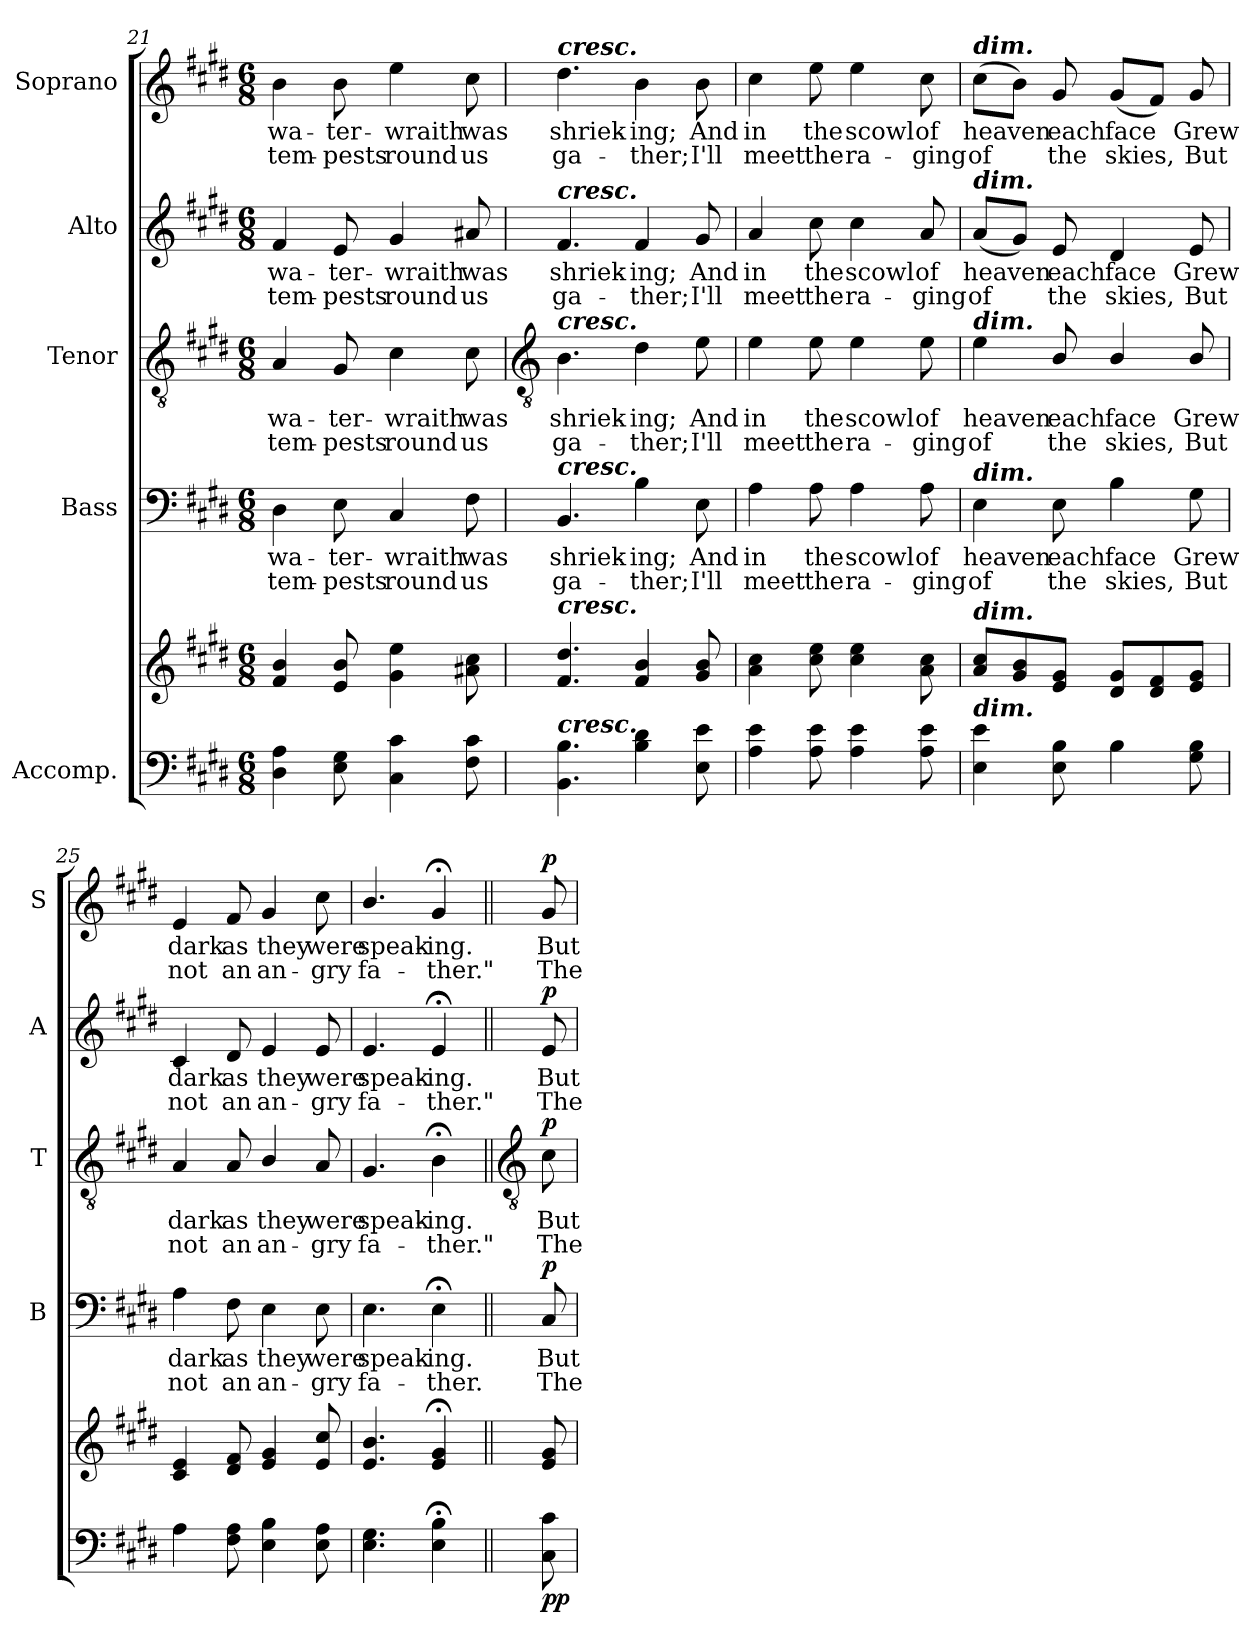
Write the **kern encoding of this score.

**kern	**kern	**dynam	**kern	**text	**text	**dynam	**kern	**text	**text	**dynam	**kern	**text	**text	**dynam	**kern	**text	**text	**dynam
*part5	*part5	*part5	*part4	*part4	*part4	*part4	*part3	*part3	*part3	*part3	*part2	*part2	*part2	*part2	*part1	*part1	*part1	*part1
*staff6	*staff5	*staff5/6	*staff4	*staff4	*staff4	*staff4	*staff3	*staff3	*staff3	*staff3	*staff2	*staff2	*staff2	*staff2	*staff1	*staff1	*staff1	*staff1
*I"Accomp.	*	*	*I"Bass	*	*	*	*I"Tenor	*	*	*	*I"Alto	*	*	*	*I"Soprano	*	*	*
*	*	*	*I'B	*	*	*	*I'T	*	*	*	*I'A	*	*	*	*I'S	*	*	*
*clefF4	*clefG2	*	*clefF4	*	*	*	*clefGv2	*	*	*	*clefG2	*	*	*	*clefG2	*	*	*
*k[f#c#g#d#]	*k[f#c#g#d#]	*	*k[f#c#g#d#]	*	*	*	*k[f#c#g#d#]	*	*	*	*k[f#c#g#d#]	*	*	*	*k[f#c#g#d#]	*	*	*
*E:	*E:	*	*E:	*	*	*	*E:	*	*	*	*E:	*	*	*	*E:	*	*	*
*M6/8	*M6/8	*	*M6/8	*	*	*	*M6/8	*	*	*	*M6/8	*	*	*	*M6/8	*	*	*
=21	=21	=21	=21	=21	=21	=21	=21	=21	=21	=21	=21	=21	=21	=21	=21	=21	=21	=21
!	!	!	!	!LO:LY:b	!LO:LY:b	!	!	!LO:LY:b	!LO:LY:b	!	!	!LO:LY:b	!LO:LY:b	!	!	!LO:LY:b	!LO:LY:b	!
4D# 4A	4f# 4b	.	4D#	wa-	-tem-	.	4A	wa-	-tem-	.	4f#	wa-	-tem-	.	4b	wa-	-tem-	.
!	!	!	!	!LO:LY:b	!LO:LY:b	!	!	!LO:LY:b	!LO:LY:b	!	!	!LO:LY:b	!LO:LY:b	!	!	!LO:LY:b	!LO:LY:b	!
8E 8G#	8e 8b	.	8E	-ter-	-pests	.	8G#	-ter-	-pests	.	8e	-ter-	-pests	.	8b	-ter-	-pests	.
!	!	!	!	!LO:LY:b	!LO:LY:b	!	!	!LO:LY:b	!LO:LY:b	!	!	!LO:LY:b	!LO:LY:b	!	!	!LO:LY:b	!LO:LY:b	!
4C# 4c#	4g# 4ee	.	4C#	wraith	round	.	4c#	wraith	round	.	4g#	wraith	round	.	4ee	wraith	round	.
!	!	!	!	!LO:LY:b	!LO:LY:b	!	!	!LO:LY:b	!LO:LY:b	!	!	!LO:LY:b	!LO:LY:b	!	!	!LO:LY:b	!LO:LY:b	!
8F# 8c#	8a#X 8cc#	.	8F#	was	us	.	8c#	was	us	.	8a#X	was	us	.	8cc#	was	us	.
!!LO:LB:g=z
=22	=22	=22	=22	=22	=22	=22	=22	=22	=22	=22	=22	=22	=22	=22	=22	=22	=22	=22
*	*	*	*	*	*	*	*clefGv2	*	*	*	*	*	*	*	*	*	*	*
!	!	!	!	!	!	!	!	!	!	!	!	!	!	!	!LO:TX:a:Bi:t=cresc.	!	!	!
!	!	!	!	!	!	!	!	!	!	!	!LO:TX:a:Bi:t=cresc.	!	!	!	!	!	!	!
!	!	!	!	!	!	!	!LO:TX:a:Bi:t=cresc.	!	!	!	!	!	!	!	!	!	!	!
!	!	!	!LO:TX:a:Bi:t=cresc.	!	!	!	!	!	!	!	!	!	!	!	!	!	!	!
!	!LO:TX:a:Bi:t=cresc.	!	!	!	!	!	!	!	!	!	!	!	!	!	!	!	!	!
!LO:TX:a:Bi:t=cresc.	!	!	!	!	!	!	!	!	!	!	!	!	!	!	!	!	!	!
!	!	!	!	!LO:LY:b	!LO:LY:b	!	!	!LO:LY:b	!LO:LY:b	!	!	!LO:LY:b	!LO:LY:b	!	!	!LO:LY:b	!LO:LY:b	!
4.BB 4.B	4.f# 4.dd#	.	4.BB	shriek-	-ga-	.	4.B	shriek-	-ga-	.	4.f#	shriek-	-ga-	.	4.dd#	shriek-	-ga-	.
!	!	!	!	!LO:LY:b	!LO:LY:b	!	!	!LO:LY:b	!LO:LY:b	!	!	!LO:LY:b	!LO:LY:b	!	!	!LO:LY:b	!LO:LY:b	!
4B 4d#	4f# 4b	.	4B	-ing;	ther;	.	4d#	-ing;	ther;	.	4f#	-ing;	ther;	.	4b	-ing;	ther;	.
!	!	!	!	!LO:LY:b	!LO:LY:b	!	!	!LO:LY:b	!LO:LY:b	!	!	!LO:LY:b	!LO:LY:b	!	!	!LO:LY:b	!LO:LY:b	!
8E 8e	8g# 8b	.	8E	And	I'll	.	8e	And	I'll	.	8g#	And	I'll	.	8b	And	I'll	.
=23	=23	=23	=23	=23	=23	=23	=23	=23	=23	=23	=23	=23	=23	=23	=23	=23	=23	=23
!	!	!	!	!LO:LY:b	!LO:LY:b	!	!	!LO:LY:b	!LO:LY:b	!	!	!LO:LY:b	!LO:LY:b	!	!	!LO:LY:b	!LO:LY:b	!
4A 4e	4a 4cc#	.	4A	in	meet	.	4e	in	meet	.	4a	in	meet	.	4cc#	in	meet	.
!	!	!	!	!LO:LY:b	!LO:LY:b	!	!	!LO:LY:b	!LO:LY:b	!	!	!LO:LY:b	!LO:LY:b	!	!	!LO:LY:b	!LO:LY:b	!
8A 8e	8cc# 8ee	.	8A	the	the	.	8e	the	the	.	8cc#	the	the	.	8ee	the	the	.
!	!	!	!	!LO:LY:b	!LO:LY:b	!	!	!LO:LY:b	!LO:LY:b	!	!	!LO:LY:b	!LO:LY:b	!	!	!LO:LY:b	!LO:LY:b	!
4A 4e	4cc# 4ee	.	4A	scowl	ra-	.	4e	scowl	ra-	.	4cc#	scowl	ra-	.	4ee	scowl	ra-	.
!	!	!	!	!LO:LY:b	!LO:LY:b	!	!	!LO:LY:b	!LO:LY:b	!	!	!LO:LY:b	!LO:LY:b	!	!	!LO:LY:b	!LO:LY:b	!
8A 8e	8a 8cc#	.	8A	-of	ging	.	8e	-of	ging	.	8a	-of	ging	.	8cc#	-of	ging	.
=24	=24	=24	=24	=24	=24	=24	=24	=24	=24	=24	=24	=24	=24	=24	=24	=24	=24	=24
!	!	!	!	!	!	!	!	!	!	!	!	!	!	!	!LO:TX:a:Bi:t=dim.	!	!	!
!	!	!	!	!	!	!	!	!	!	!	!LO:TX:a:Bi:t=dim.	!	!	!	!	!	!	!
!	!	!	!	!	!	!	!LO:TX:a:Bi:t=dim.	!	!	!	!	!	!	!	!	!	!	!
!	!	!	!LO:TX:a:Bi:t=dim.	!	!	!	!	!	!	!	!	!	!	!	!	!	!	!
!	!LO:TX:a:Bi:t=dim.	!	!	!	!	!	!	!	!	!	!	!	!	!	!	!	!	!
!LO:TX:a:Bi:t=dim.	!	!	!	!	!	!	!	!	!	!	!	!	!	!	!	!	!	!
!	!	!	!	!LO:LY:b	!LO:LY:b	!	!	!LO:LY:b	!LO:LY:b	!	!	!LO:LY:b	!LO:LY:b	!	!	!LO:LY:b	!LO:LY:b	!
4E 4e	8a 8cc#L	.	4E	heaven	of	.	4e	heaven	of	.	(<8aL	heaven	of	.	(>8cc#L	heaven	of	.
.	8g# 8b	.	.	.	.	.	.	.	.	.	8g#J)	.	.	.	8bJ)	.	.	.
!	!	!	!	!LO:LY:b	!LO:LY:b	!	!	!LO:LY:b	!LO:LY:b	!	!	!LO:LY:b	!LO:LY:b	!	!	!LO:LY:b	!LO:LY:b	!
8E 8B	8e 8g#J	.	8E	each	the	.	8B/	each	the	.	8e	each	the	.	8g#	each	the	.
!	!	!	!	!LO:LY:b	!LO:LY:b	!	!	!LO:LY:b	!LO:LY:b	!	!	!LO:LY:b	!LO:LY:b	!	!	!LO:LY:b	!LO:LY:b	!
4B	8d# 8g#L	.	4B	face	skies,	.	4B/	face	skies,	.	4d#	face	skies,	.	(<8g#L	face	skies,	.
.	8d# 8f#	.	.	.	.	.	.	.	.	.	.	.	.	.	8f#J)	.	.	.
!	!	!	!	!LO:LY:b	!LO:LY:b	!	!	!LO:LY:b	!LO:LY:b	!	!	!LO:LY:b	!LO:LY:b	!	!	!LO:LY:b	!LO:LY:b	!
8G# 8B	8e 8g#J	.	8G#	Grew	But	.	8B/	Grew	But	.	8e	Grew	But	.	8g#	Grew	But	.
=25	=25	=25	=25	=25	=25	=25	=25	=25	=25	=25	=25	=25	=25	=25	=25	=25	=25	=25
!	!	!	!	!LO:LY:b	!LO:LY:b	!	!	!LO:LY:b	!LO:LY:b	!	!	!LO:LY:b	!LO:LY:b	!	!	!LO:LY:b	!LO:LY:b	!
4A	4c# 4e	.	4A	dark	not	.	4A	dark	not	.	4c#	dark	not	.	4e	dark	not	.
!	!	!	!	!LO:LY:b	!LO:LY:b	!	!	!LO:LY:b	!LO:LY:b	!	!	!LO:LY:b	!LO:LY:b	!	!	!LO:LY:b	!LO:LY:b	!
8F# 8A	8d# 8f#	.	8F#	as	an	.	8A	as	an	.	8d#	as	an	.	8f#	as	an	.
!	!	!	!	!LO:LY:b	!LO:LY:b	!	!	!LO:LY:b	!LO:LY:b	!	!	!LO:LY:b	!LO:LY:b	!	!	!LO:LY:b	!LO:LY:b	!
4E 4B	4e 4g#	.	4E	they	an-	.	4B/	they	an-	.	4e	they	an-	.	4g#	they	an-	.
!	!	!	!	!LO:LY:b	!LO:LY:b	!	!	!LO:LY:b	!LO:LY:b	!	!	!LO:LY:b	!LO:LY:b	!	!	!LO:LY:b	!LO:LY:b	!
8E 8A	8e 8cc#	.	8E	-were	gry	.	8A	-were	gry	.	8e	-were	gry	.	8cc#	-were	gry	.
=26	=26	=26	=26	=26	=26	=26	=26	=26	=26	=26	=26	=26	=26	=26	=26	=26	=26	=26
!	!	!	!	!LO:LY:b	!LO:LY:b	!	!	!LO:LY:b	!LO:LY:b	!	!	!LO:LY:b	!LO:LY:b	!	!	!LO:LY:b	!LO:LY:b	!
4.E 4.G#	4.e/ 4.b/	.	4.E	speak-	-fa-	.	4.G#	speak-	-fa-	.	4.e	speak-	-fa-	.	4.b/	speak-	-fa-	.
!	!	!	!	!LO:LY:b	!LO:LY:b	!	!	!LO:LY:b	!LO:LY:b	!	!	!LO:LY:b	!LO:LY:b	!	!	!LO:LY:b	!LO:LY:b	!
4E;< 4B;<	4e;< 4g#;<	.	4E;<	-ing.	ther.	.	4B;<	-ing.	ther."	.	4e;<	-ing.	ther."	.	4g#;<	-ing.	ther."	.
!!LO:LB:g=z
=27||	=27||	=27||	=27||	=27||	=27||	=27||	=27||	=27||	=27||	=27||	=27||	=27||	=27||	=27||	=27||	=27||	=27||	=27||
*	*	*	*	*	*	*	*clefGv2	*	*	*	*	*	*	*	*	*	*	*
!	!	!LO:DY:b=2	!	!LO:LY:b	!LO:LY:b	!	!	!LO:LY:b	!LO:LY:b	!	!	!LO:LY:b	!LO:LY:b	!	!	!LO:LY:b	!LO:LY:b	!
!	!	!LO:DY:n=1:b	!	!	!	!LO:DY:b	!	!	!	!LO:DY:b	!	!	!	!LO:DY:b	!	!	!	!LO:DY:b
8C# 8c#	8e 8g#	p p	8C#	But	The	p	8c#	But	The	p	8e	But	The	p	8g#	But	The	p
=	=	=	=	=	=	=	=	=	=	=	=	=	=	=	=	=	=	=
*-	*-	*-	*-	*-	*-	*-	*-	*-	*-	*-	*-	*-	*-	*-	*-	*-	*-	*-
